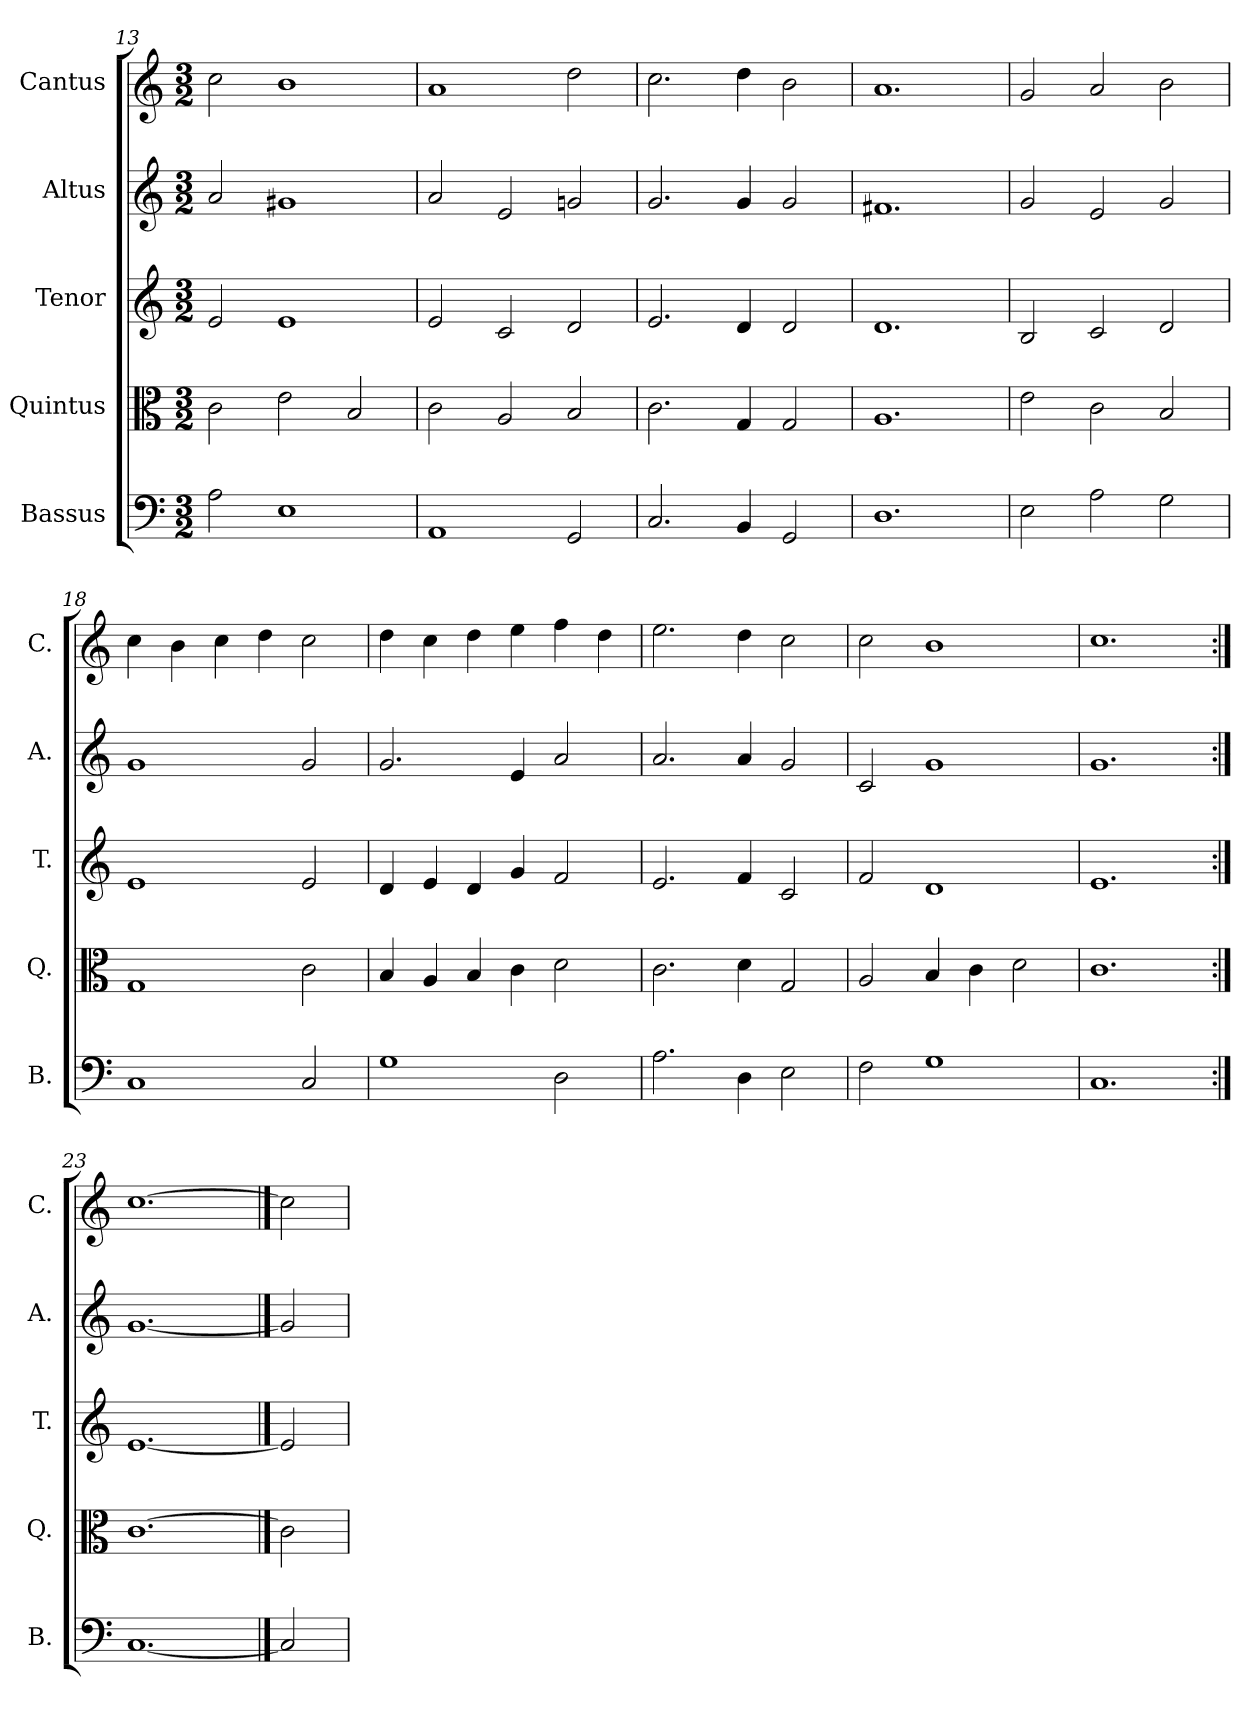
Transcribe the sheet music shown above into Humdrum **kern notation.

**kern	**kern	**kern	**kern	**kern
*part5	*part4	*part3	*part2	*part1
*staff5	*staff4	*staff3	*staff2	*staff1
*I"Bassus	*I"Quintus	*I"Tenor	*I"Altus	*I"Cantus
*I'B.	*I'Q.	*I'T.	*I'A.	*I'C.
*clefF4	*clefC3	*clefG2	*clefG2	*clefG2
*k[]	*k[]	*k[]	*k[]	*k[]
*M3/2	*M3/2	*M3/2	*M3/2	*M3/2
=13	=13	=13	=13	=13
2A\	2c\	2e/	2a/	2cc\
1E	2e\	1e	1g#X	1b
.	2B/	.	.	.
=14	=14	=14	=14	=14
1AA	2c\	2e/	2a/	1a
.	2A/	2c/	2e/	.
2GG/	2B/	2d/	2gn/	2dd\
=15	=15	=15	=15	=15
2.C/	2.c\	2.e/	2.g/	2.cc\
4BB/	4G/	4d/	4g/	4dd\
2GG/	2G/	2d/	2g/	2b\
!!LO:PB:g=z
=16	=16	=16	=16	=16
1.D	1.A	1.d	1.f#X	1.a
=17	=17	=17	=17	=17
2E\	2e\	2B/	2g/	2g/
2A\	2c\	2c/	2e/	2a/
2G\	2B/	2d/	2g/	2b\
=18	=18	=18	=18	=18
1C	1G	1e	1g	4cc\
.	.	.	.	4b\
.	.	.	.	4cc\
.	.	.	.	4dd\
2C/	2c\	2e/	2g/	2cc\
=19	=19	=19	=19	=19
1G	4B/	4d/	2.g/	4dd\
.	4A/	4e/	.	4cc\
.	4B/	4d/	.	4dd\
.	4c\	4g/	4e/	4ee\
2D\	2d\	2f/	2a/	4ff\
.	.	.	.	4dd\
!!LO:LB:g=z
=20	=20	=20	=20	=20
2.A\	2.c\	2.e/	2.a/	2.ee\
4D\	4d\	4f/	4a/	4dd\
2E\	2G/	2c/	2g/	2cc\
=21	=21	=21	=21	=21
2F\	2A/	2f/	2c/	2cc\
1G	4B/	1d	1g	1b
.	4c\	.	.	.
.	2d\	.	.	.
=22	=22	=22	=22	=22
1.C	1.c	1.e	1.g	1.cc
=23:|!	=23:|!	=23:|!	=23:|!	=23:|!
[1.C	[1.c	[1.e	[1.g	[1.cc
==24	==24	==24	==24	==24
2C]	2c]	2e]	2g]	2cc]
=	=	=	=	=
*-	*-	*-	*-	*-
